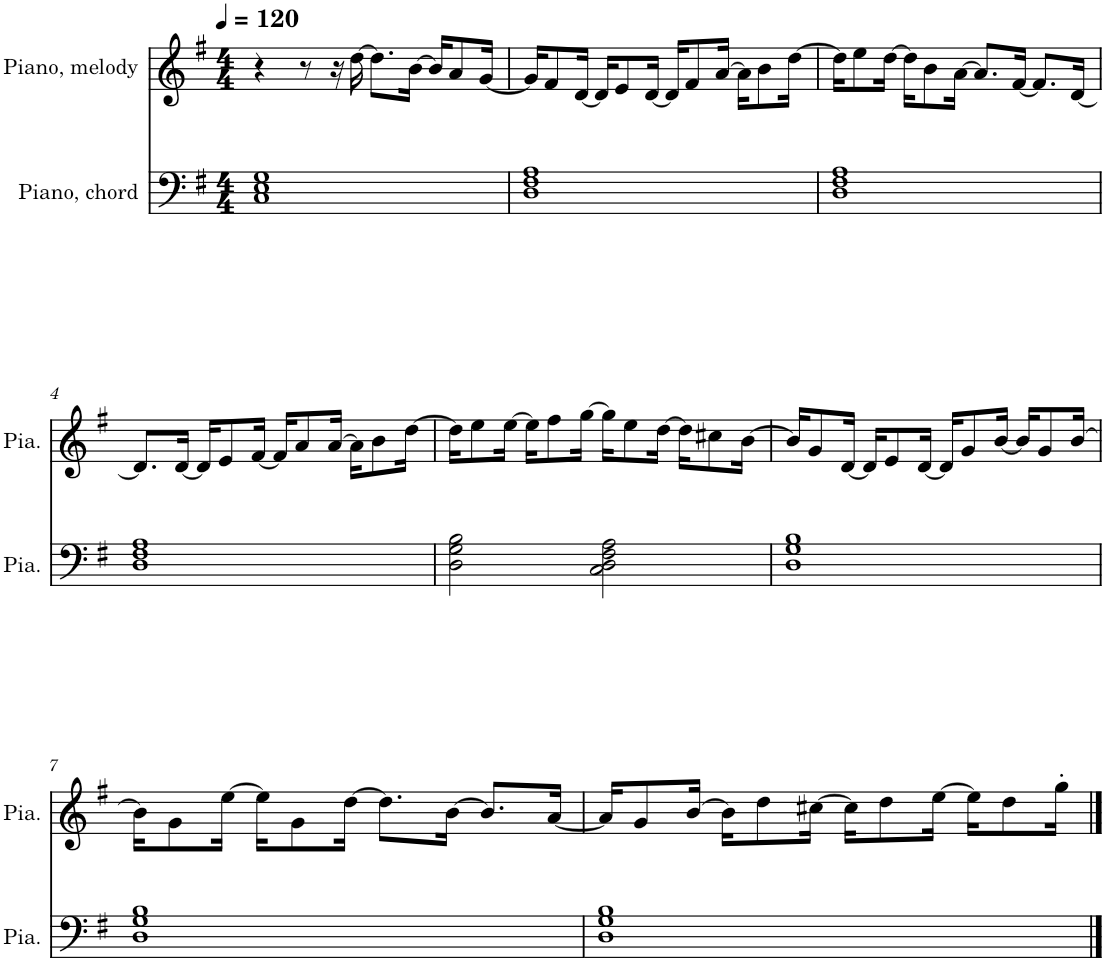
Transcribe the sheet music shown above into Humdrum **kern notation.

**kern	**kern
*part2	*part1
*staff2	*staff1
*I"Piano, chord	*I"Piano, melody
*I'Pia.	*I'Pia.
*clefF4	*clefG2
*k[f#]	*k[f#]
*M4/4	*M4/4
*MM120	*MM120
=1	=1
1C 1E 1G	4r
.	8r
.	16r
.	[16dd\
.	8.dd\L]
.	[16b\Jk
.	16b/KL]
.	8a/
.	[16g/Jk
=2	=2
1D 1F# 1A	16g/KL]
.	8f#/
.	[16d/Jk
.	16d/KL]
.	8e/
.	[16d/Jk
.	16d/KL]
.	8f#/
.	[16a/Jk
.	16a\KL]
.	8b\
.	[16dd\Jk
=3	=3
1D 1F# 1A	16dd\KL]
.	8ee\
.	[16dd\Jk
.	16dd\KL]
.	8b\
.	[16a\Jk
.	8.a/L]
.	[16f#/Jk
.	8.f#/L]
.	[16d/Jk
!!LO:LB:g=z
=4	=4
1D 1F# 1A	8.d/L]
.	[16d/Jk
.	16d/KL]
.	8e/
.	[16f#/Jk
.	16f#/KL]
.	8a/
.	[16a/Jk
.	16a\KL]
.	8b\
.	[16dd\Jk
=5	=5
2D\ 2G\ 2B\	16dd\KL]
.	8ee\
.	[16ee\Jk
.	16ee\KL]
.	8ff#\
.	[16gg\Jk
2C\ 2D\ 2F#\ 2A\	16gg\KL]
.	8ee\
.	[16dd\Jk
.	16dd\KL]
.	8cc#X\
.	[16b\Jk
=6	=6
1D 1G 1B	16b/KL]
.	8g/
.	[16d/Jk
.	16d/KL]
.	8e/
.	[16d/Jk
.	16d/KL]
.	8g/
.	[16b/Jk
.	16b/KL]
.	8g/
.	[16b/Jk
!!LO:LB:g=z
=7	=7
1D 1G 1B	16b\KL]
.	8g\
.	[16ee\Jk
.	16ee\KL]
.	8g\
.	[16dd\Jk
.	8.dd\L]
.	[16b\Jk
.	8.b/L]
.	[16a/Jk
=8	=8
1D 1G 1B	16a/KL]
.	8g/
.	[16b/Jk
.	16b\KL]
.	8dd\
.	[16cc#X\Jk
.	16cc#\KL]
.	8dd\
.	[16ee\Jk
.	16ee\KL]
.	8dd\
.	16gg'\Jk
==	==
*-	*-
